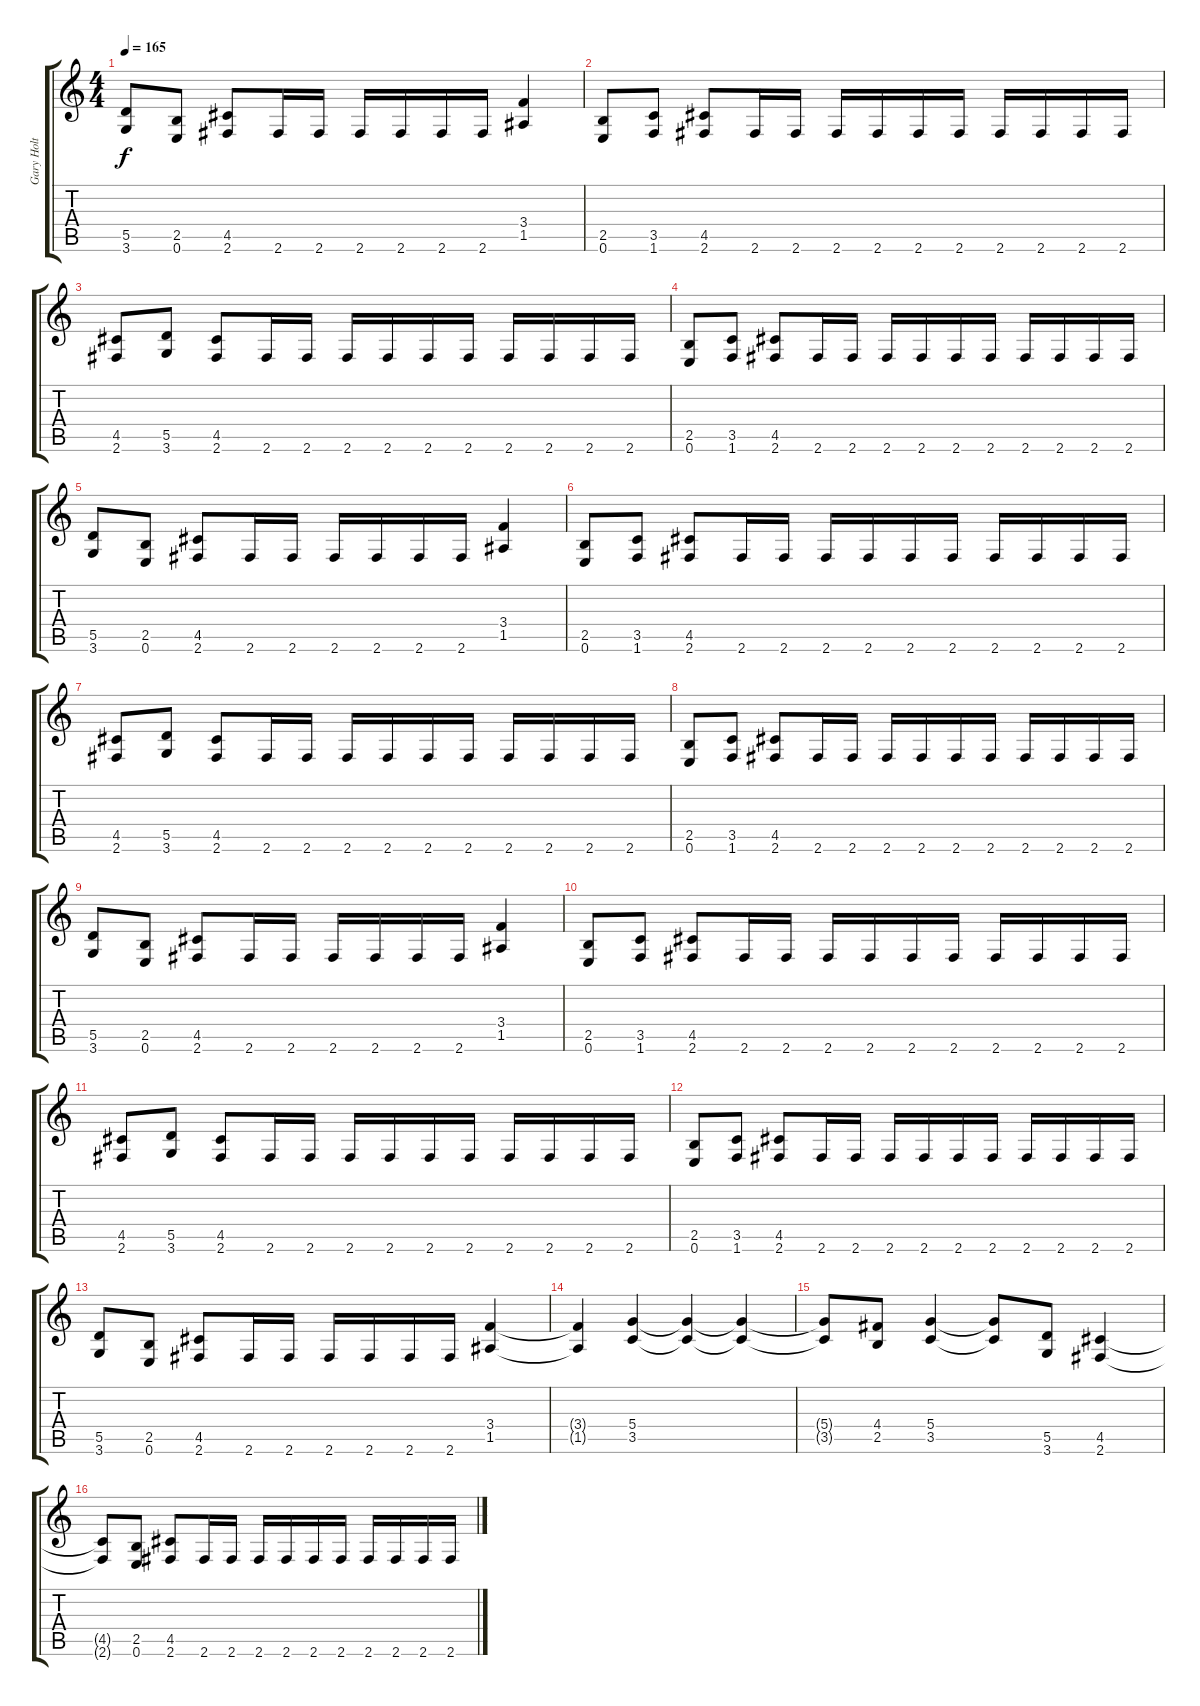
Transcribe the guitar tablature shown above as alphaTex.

\track ("Gary Holt" "Gary Holt") {instrument distortionguitar}
\staff {score tabs}
\tuning (E4 B3 G3 D3 A2 E2) {hide}
\ts (4 4)
\tempo 165
\clef g2
\ks c
(5.5 3.6).8{dy f} (2.5 0.6).8 (4.5 2.6).8 2.6.16 2.6.16 2.6.16 2.6.16 2.6.16 2.6.16 (3.4 1.5).4 |
(2.5 0.6).8 (3.5 1.6).8 (4.5 2.6).8 2.6.16 2.6.16 2.6.16 2.6.16 2.6.16 2.6.16 2.6.16 2.6.16 2.6.16 2.6.16 |
(4.5 2.6).8 (5.5 3.6).8 (4.5 2.6).8 2.6.16 2.6.16 2.6.16 2.6.16 2.6.16 2.6.16 2.6.16 2.6.16 2.6.16 2.6.16 |
(2.5 0.6).8 (3.5 1.6).8 (4.5 2.6).8 2.6.16 2.6.16 2.6.16 2.6.16 2.6.16 2.6.16 2.6.16 2.6.16 2.6.16 2.6.16 |
(5.5 3.6).8 (2.5 0.6).8 (4.5 2.6).8 2.6.16 2.6.16 2.6.16 2.6.16 2.6.16 2.6.16 (3.4 1.5).4 |
(2.5 0.6).8 (3.5 1.6).8 (4.5 2.6).8 2.6.16 2.6.16 2.6.16 2.6.16 2.6.16 2.6.16 2.6.16 2.6.16 2.6.16 2.6.16 |
(4.5 2.6).8 (5.5 3.6).8 (4.5 2.6).8 2.6.16 2.6.16 2.6.16 2.6.16 2.6.16 2.6.16 2.6.16 2.6.16 2.6.16 2.6.16 |
(2.5 0.6).8 (3.5 1.6).8 (4.5 2.6).8 2.6.16 2.6.16 2.6.16 2.6.16 2.6.16 2.6.16 2.6.16 2.6.16 2.6.16 2.6.16 |
(5.5 3.6).8 (2.5 0.6).8 (4.5 2.6).8 2.6.16 2.6.16 2.6.16 2.6.16 2.6.16 2.6.16 (3.4 1.5).4 |
(2.5 0.6).8 (3.5 1.6).8 (4.5 2.6).8 2.6.16 2.6.16 2.6.16 2.6.16 2.6.16 2.6.16 2.6.16 2.6.16 2.6.16 2.6.16 |
(4.5 2.6).8 (5.5 3.6).8 (4.5 2.6).8 2.6.16 2.6.16 2.6.16 2.6.16 2.6.16 2.6.16 2.6.16 2.6.16 2.6.16 2.6.16 |
(2.5 0.6).8 (3.5 1.6).8 (4.5 2.6).8 2.6.16 2.6.16 2.6.16 2.6.16 2.6.16 2.6.16 2.6.16 2.6.16 2.6.16 2.6.16 |
(5.5 3.6).8 (2.5 0.6).8 (4.5 2.6).8 2.6.16 2.6.16 2.6.16 2.6.16 2.6.16 2.6.16 (3.4 1.5).4 |
(3.4{t} 1.5{t}).4 (5.4 3.5).4 (5.4{t} 3.5{t}).4 (5.4{t} 3.5{t}).4 |
(5.4{t} 3.5{t}).8 (4.4 2.5).8 (5.4 3.5).4 (5.4{t} 3.5{t}).8 (5.5 3.6).8 (4.5 2.6).4 |
(4.5{t} 2.6{t}).8 (2.5 0.6).8 (4.5 2.6).8 2.6.16 2.6.16 2.6.16 2.6.16 2.6.16 2.6.16 2.6.16 2.6.16 2.6.16 2.6.16
